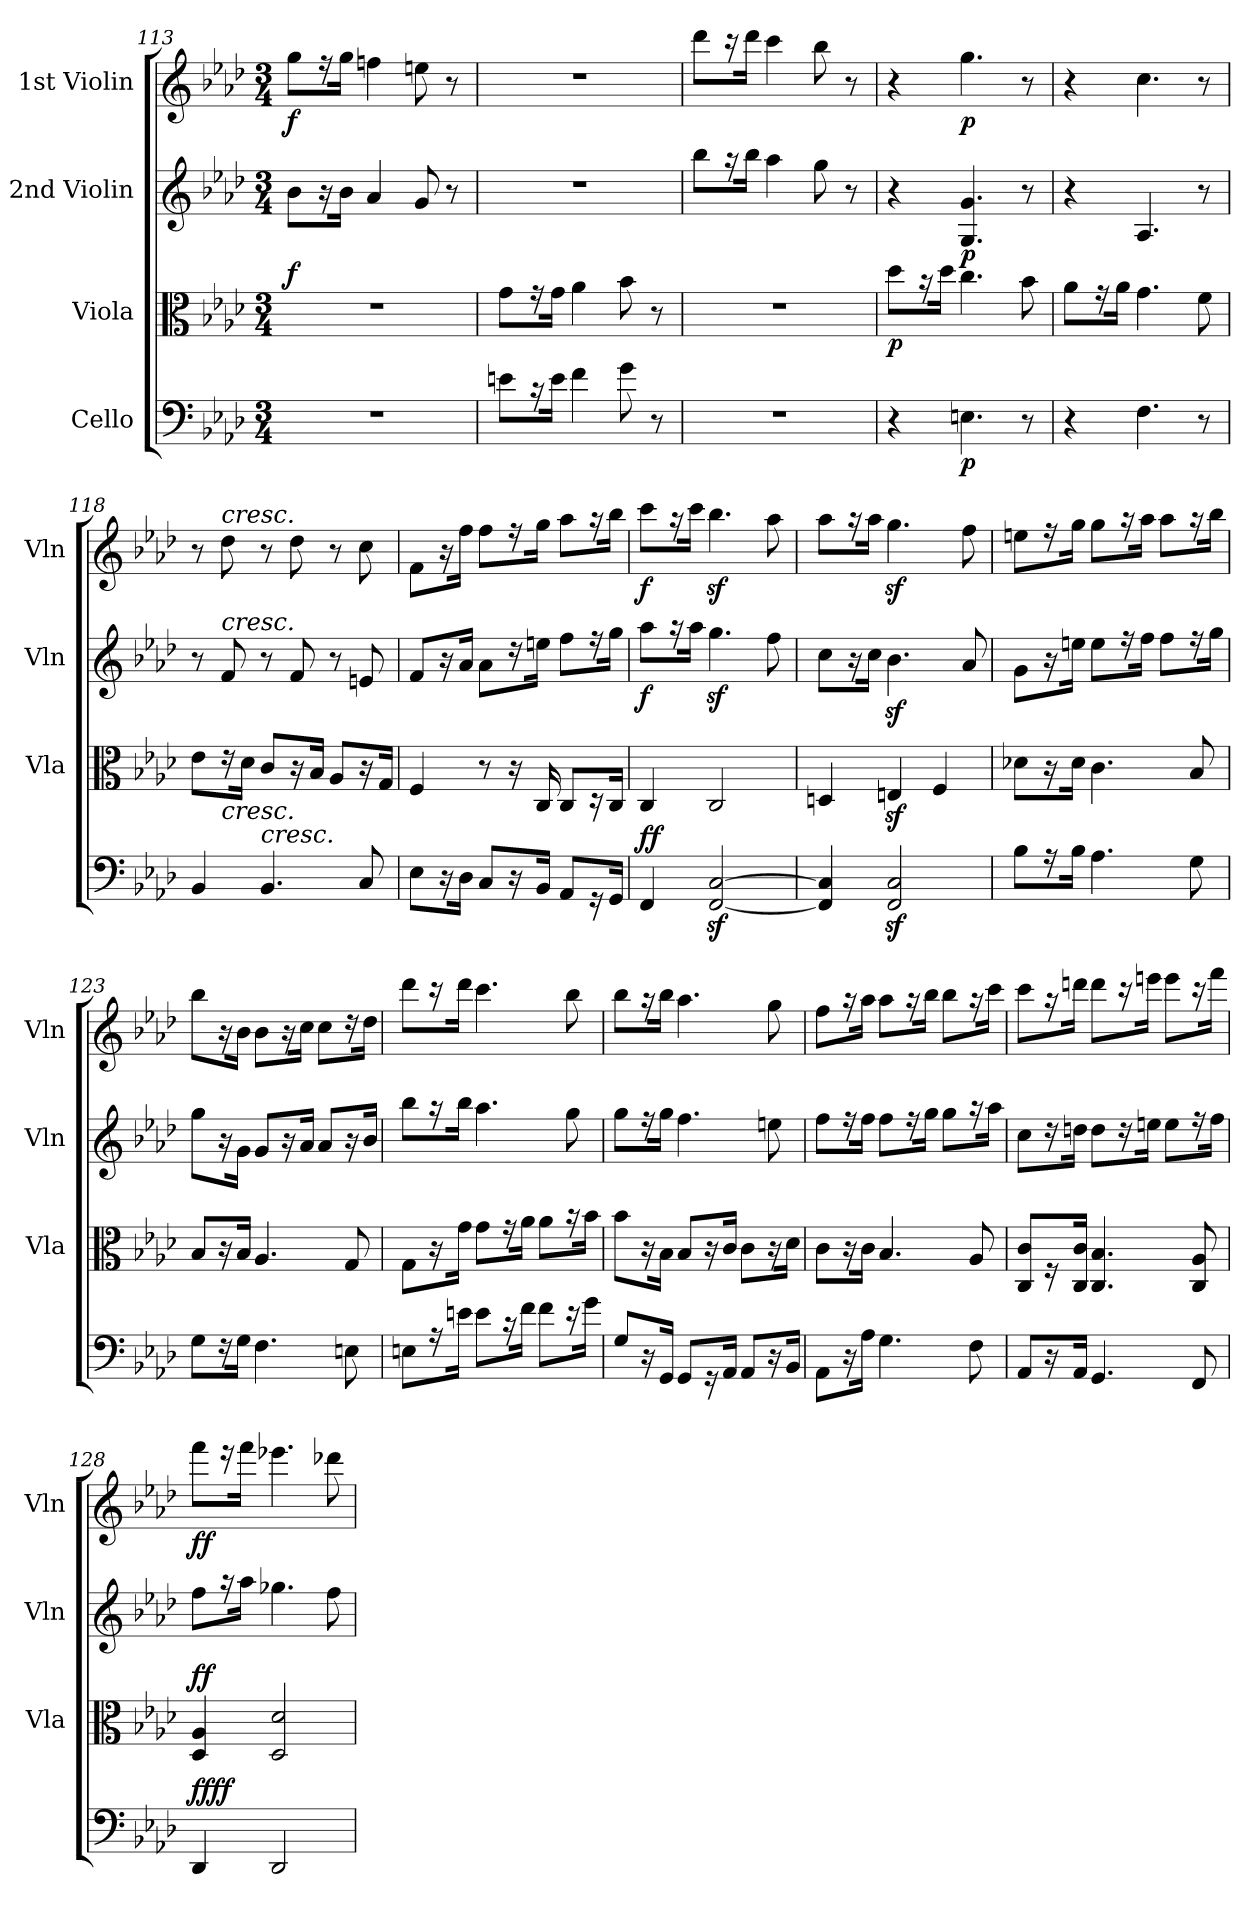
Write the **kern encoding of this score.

**kern	**dynam	**kern	**dynam	**kern	**dynam	**kern	**dynam
*part4	*part4	*part3	*part3	*part2	*part2	*part1	*part1
*staff4	*staff4	*staff3	*staff3	*staff2	*staff2	*staff1	*staff1
*I"Cello	*	*I"Viola	*	*I"2nd Violin	*	*I"1st Violin	*
*	*	*I'Vla	*	*I'Vln	*	*I'Vln	*
*clefF4	*	*clefC3	*	*clefG2	*	*clefG2	*
*k[b-e-a-d-]	*	*k[b-e-a-d-]	*	*k[b-e-a-d-]	*	*k[b-e-a-d-]	*
*M3/4	*	*M3/4	*	*M3/4	*	*M3/4	*
=113	=113	=113	=113	=113	=113	=113	=113
!	!	!	!LO:DY:a	!	!	!	!LO:DY:b
2.r	.	2.r	f	8b-\L	.	8gg\L	f
.	.	.	.	16r	.	16r	.
.	.	.	.	16b-\Jk	.	16gg\Jk	.
.	.	.	.	4a-/	.	4ffn\	.
.	.	.	.	8g/	.	8een\	.
.	.	.	.	8r	.	8r	.
=114	=114	=114	=114	=114	=114	=114	=114
8en\L	.	8g\L	.	2.r	.	2.r	.
16r	.	16r	.	.	.	.	.
16e\Jk	.	16g\Jk	.	.	.	.	.
4f\	.	4a-\	.	.	.	.	.
8g\	.	8b-\	.	.	.	.	.
8r	.	8r	.	.	.	.	.
=115	=115	=115	=115	=115	=115	=115	=115
2.r	.	2.r	.	8bb-\L	.	8ddd-\L	.
.	.	.	.	16r	.	16r	.
.	.	.	.	16bb-\Jk	.	16ddd-\Jk	.
.	.	.	.	4aa-\	.	4ccc\	.
.	.	.	.	8gg\	.	8bb-\	.
.	.	.	.	8r	.	8r	.
=116	=116	=116	=116	=116	=116	=116	=116
!	!	!	!LO:DY:b	!	!	!	!
4r	.	8dd-\L	p	4r	.	4r	.
.	.	16r	.	.	.	.	.
.	.	16dd-\Jk	.	.	.	.	.
!	!LO:DY:b	!	!	!	!LO:DY:b	!	!LO:DY:b
4.En\	p	4.cc\	.	4.G/ 4.g/	p	4.gg\	p
8r	.	8b-\	.	8r	.	8r	.
=117	=117	=117	=117	=117	=117	=117	=117
4r	.	8a-\L	.	4r	.	4r	.
.	.	16r	.	.	.	.	.
.	.	16a-\Jk	.	.	.	.	.
4.F\	.	4.g\	.	4.A-/	.	4.cc\	.
8r	.	8f\	.	8r	.	8r	.
=118	=118	=118	=118	=118	=118	=118	=118
4BB-/	.	8e-\L	.	8r	.	8r	.
!	!	!	!	!	!	!LO:TX:a:i:t=cresc.	!
!	!	!	!	!LO:TX:a:i:t=cresc.	!	!	!
!	!	!LO:TX:b:i:t=cresc.	!	!	!	!	!
.	.	16r	.	8f/	.	8dd-\	.
.	.	16d-\Jk	.	.	.	.	.
!LO:TX:a:i:t=cresc.	!	!	!	!	!	!	!
4.BB-/	.	8c/L	.	8r	.	8r	.
.	.	16r	.	8f/	.	8dd-\	.
.	.	16B-/Jk	.	.	.	.	.
.	.	8A-/L	.	8r	.	8r	.
8C/	.	16r	.	8en/	.	8cc\	.
.	.	16G/Jk	.	.	.	.	.
=119	=119	=119	=119	=119	=119	=119	=119
8E-\L	.	4F/	.	8f/L	.	8f\L	.
16r	.	.	.	16r	.	16r	.
16D-\Jk	.	.	.	16a-/Jk	.	16ff\Jk	.
8C/L	.	8r	.	8a-\L	.	8ff\L	.
16r	.	16r	.	16r	.	16r	.
16BB-/Jk	.	16C/	.	16een\Jk	.	16gg\Jk	.
8AA-/L	.	8C/L	.	8ff\L	.	8aa-\L	.
16r	.	16r	.	16r	.	16r	.
16GG/Jk	.	16C/Jk	.	16gg\Jk	.	16bb-\Jk	.
=120	=120	=120	=120	=120	=120	=120	=120
!	!LO:DY:b	!	!	!	!	!	!
!	!LO:DY:n=1:a	!	!	!	!LO:DY:b	!	!LO:DY:b
4FF/	f f	4C/	.	8aa-\L	f	8ccc\L	f
.	.	.	.	16r	.	16r	.
.	.	.	.	16aa-\Jk	.	16ccc\Jk	.
[2FF/z> [2C/z>	.	2C/	.	4.ggz<\	.	4.bb-z<\	.
.	.	.	.	8ff\	.	8aa-\	.
=121	=121	=121	=121	=121	=121	=121	=121
4FF/] 4C/]	.	4Dn/	.	8cc\L	.	8aa-\L	.
.	.	.	.	16r	.	16r	.
.	.	.	.	16cc\Jk	.	16aa-\Jk	.
2FF/z< 2C/z<	.	4Enz</	.	4.b-z<\	.	4.ggz<\	.
.	.	4F/	.	.	.	.	.
.	.	.	.	8a-/	.	8ff\	.
=122	=122	=122	=122	=122	=122	=122	=122
8B-\L	.	8d-X\L	.	8g\L	.	8een\L	.
16r	.	16r	.	16r	.	16r	.
16B-\Jk	.	16d-\Jk	.	16een\Jk	.	16gg\Jk	.
4.A-\	.	4.c\	.	8ee\L	.	8gg\L	.
.	.	.	.	16r	.	16r	.
.	.	.	.	16ff\Jk	.	16aa-\Jk	.
.	.	.	.	8ff\L	.	8aa-\L	.
8G\	.	8B-/	.	16r	.	16r	.
.	.	.	.	16gg\Jk	.	16bb-\Jk	.
=123	=123	=123	=123	=123	=123	=123	=123
8G\L	.	8B-/L	.	8gg\L	.	8bb-\L	.
16r	.	16r	.	16r	.	16r	.
16G\Jk	.	16B-/Jk	.	16g\Jk	.	16b-\Jk	.
4.F\	.	4.A-/	.	8g/L	.	8b-\L	.
.	.	.	.	16r	.	16r	.
.	.	.	.	16a-/Jk	.	16cc\Jk	.
.	.	.	.	8a-/L	.	8cc\L	.
8En\	.	8G/	.	16r	.	16r	.
.	.	.	.	16b-/Jk	.	16dd-\Jk	.
=124	=124	=124	=124	=124	=124	=124	=124
8En\L	.	8G\L	.	8bb-\L	.	8ddd-\L	.
16r	.	16r	.	16r	.	16r	.
16en\Jk	.	16g\Jk	.	16bb-\Jk	.	16ddd-\Jk	.
8e\L	.	8g\L	.	4.aa-\	.	4.ccc\	.
16r	.	16r	.	.	.	.	.
16f\Jk	.	16a-\Jk	.	.	.	.	.
8f\L	.	8a-\L	.	.	.	.	.
16r	.	16r	.	8gg\	.	8bb-\	.
16g\Jk	.	16b-\Jk	.	.	.	.	.
=125	=125	=125	=125	=125	=125	=125	=125
8G/L	.	8b-\L	.	8gg\L	.	8bb-\L	.
16r	.	16r	.	16r	.	16r	.
16GG/Jk	.	16B-\Jk	.	16gg\Jk	.	16bb-\Jk	.
8GG/L	.	8B-/L	.	4.ff\	.	4.aa-\	.
16r	.	16r	.	.	.	.	.
16AA-/Jk	.	16c/Jk	.	.	.	.	.
8AA-/L	.	8c\L	.	.	.	.	.
16r	.	16r	.	8een\	.	8gg\	.
16BB-/Jk	.	16d-\Jk	.	.	.	.	.
=126	=126	=126	=126	=126	=126	=126	=126
8AA-\L	.	8c\L	.	8ff\L	.	8ff\L	.
16r	.	16r	.	16r	.	16r	.
16A-\Jk	.	16c\Jk	.	16ff\Jk	.	16aa-\Jk	.
4.G\	.	4.B-/	.	8ff\L	.	8aa-\L	.
.	.	.	.	16r	.	16r	.
.	.	.	.	16gg\Jk	.	16bb-\Jk	.
.	.	.	.	8gg\L	.	8bb-\L	.
8F\	.	8A-/	.	16r	.	16r	.
.	.	.	.	16aa-\Jk	.	16ccc\Jk	.
=127	=127	=127	=127	=127	=127	=127	=127
8AA-/L	.	8C/ 8c/L	.	8cc\L	.	8ccc\L	.
16r	.	16r	.	16r	.	16r	.
16AA-/Jk	.	16C/ 16c/Jk	.	16ddn\Jk	.	16dddn\Jk	.
4.GG/	.	4.C/ 4.B-/	.	8dd\L	.	8ddd\L	.
.	.	.	.	16r	.	16r	.
.	.	.	.	16een\Jk	.	16eeen\Jk	.
.	.	.	.	8ee\L	.	8eee\L	.
8FF/	.	8C/ 8A-/	.	16r	.	16r	.
.	.	.	.	16ff\Jk	.	16fff\Jk	.
=128	=128	=128	=128	=128	=128	=128	=128
!	!LO:DY:b	!	!	!	!	!	!
!	!LO:DY:n=1:a	!	!LO:DY:a	!	!	!	!LO:DY:b
4DD-/	ff ff	4D-/ 4A-/	ff	8ff\L	.	8fff\L	ff
.	.	.	.	16r	.	16r	.
.	.	.	.	16aa-\Jk	.	16fff\Jk	.
2DD-/	.	2D-/ 2d-/	.	4.gg-X\	.	4.eee-X\	.
.	.	.	.	8ff\	.	8ddd-X\	.
=	=	=	=	=	=	=	=
*-	*-	*-	*-	*-	*-	*-	*-
